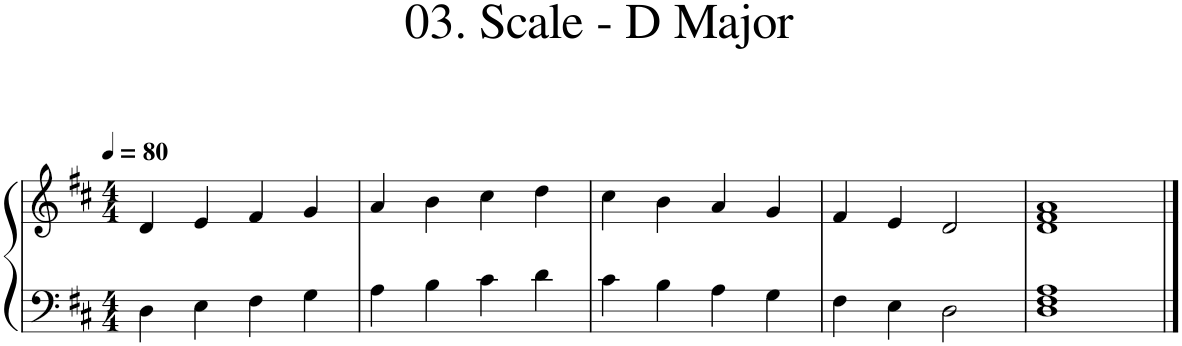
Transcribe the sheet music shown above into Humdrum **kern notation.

**kern	**kern
*part1	*part1
*staff2	*staff1
*I"Piano	*
*I'Pno.	*
*clefF4	*clefG2
*k[f#c#]	*k[f#c#]
*M4/4	*M4/4
*MM80	*MM80
=1	=1
4D\	4d/
4E\	4e/
4F#\	4f#/
4G\	4g/
=2	=2
4A\	4a/
4B\	4b\
4c#\	4cc#\
4d\	4dd\
=3	=3
4c#\	4cc#\
4B\	4b\
4A\	4a/
4G\	4g/
=4	=4
4F#\	4f#/
4E\	4e/
2D\	2d/
=5	=5
1D 1F# 1A	1d 1f# 1a
==	==
*-	*-
